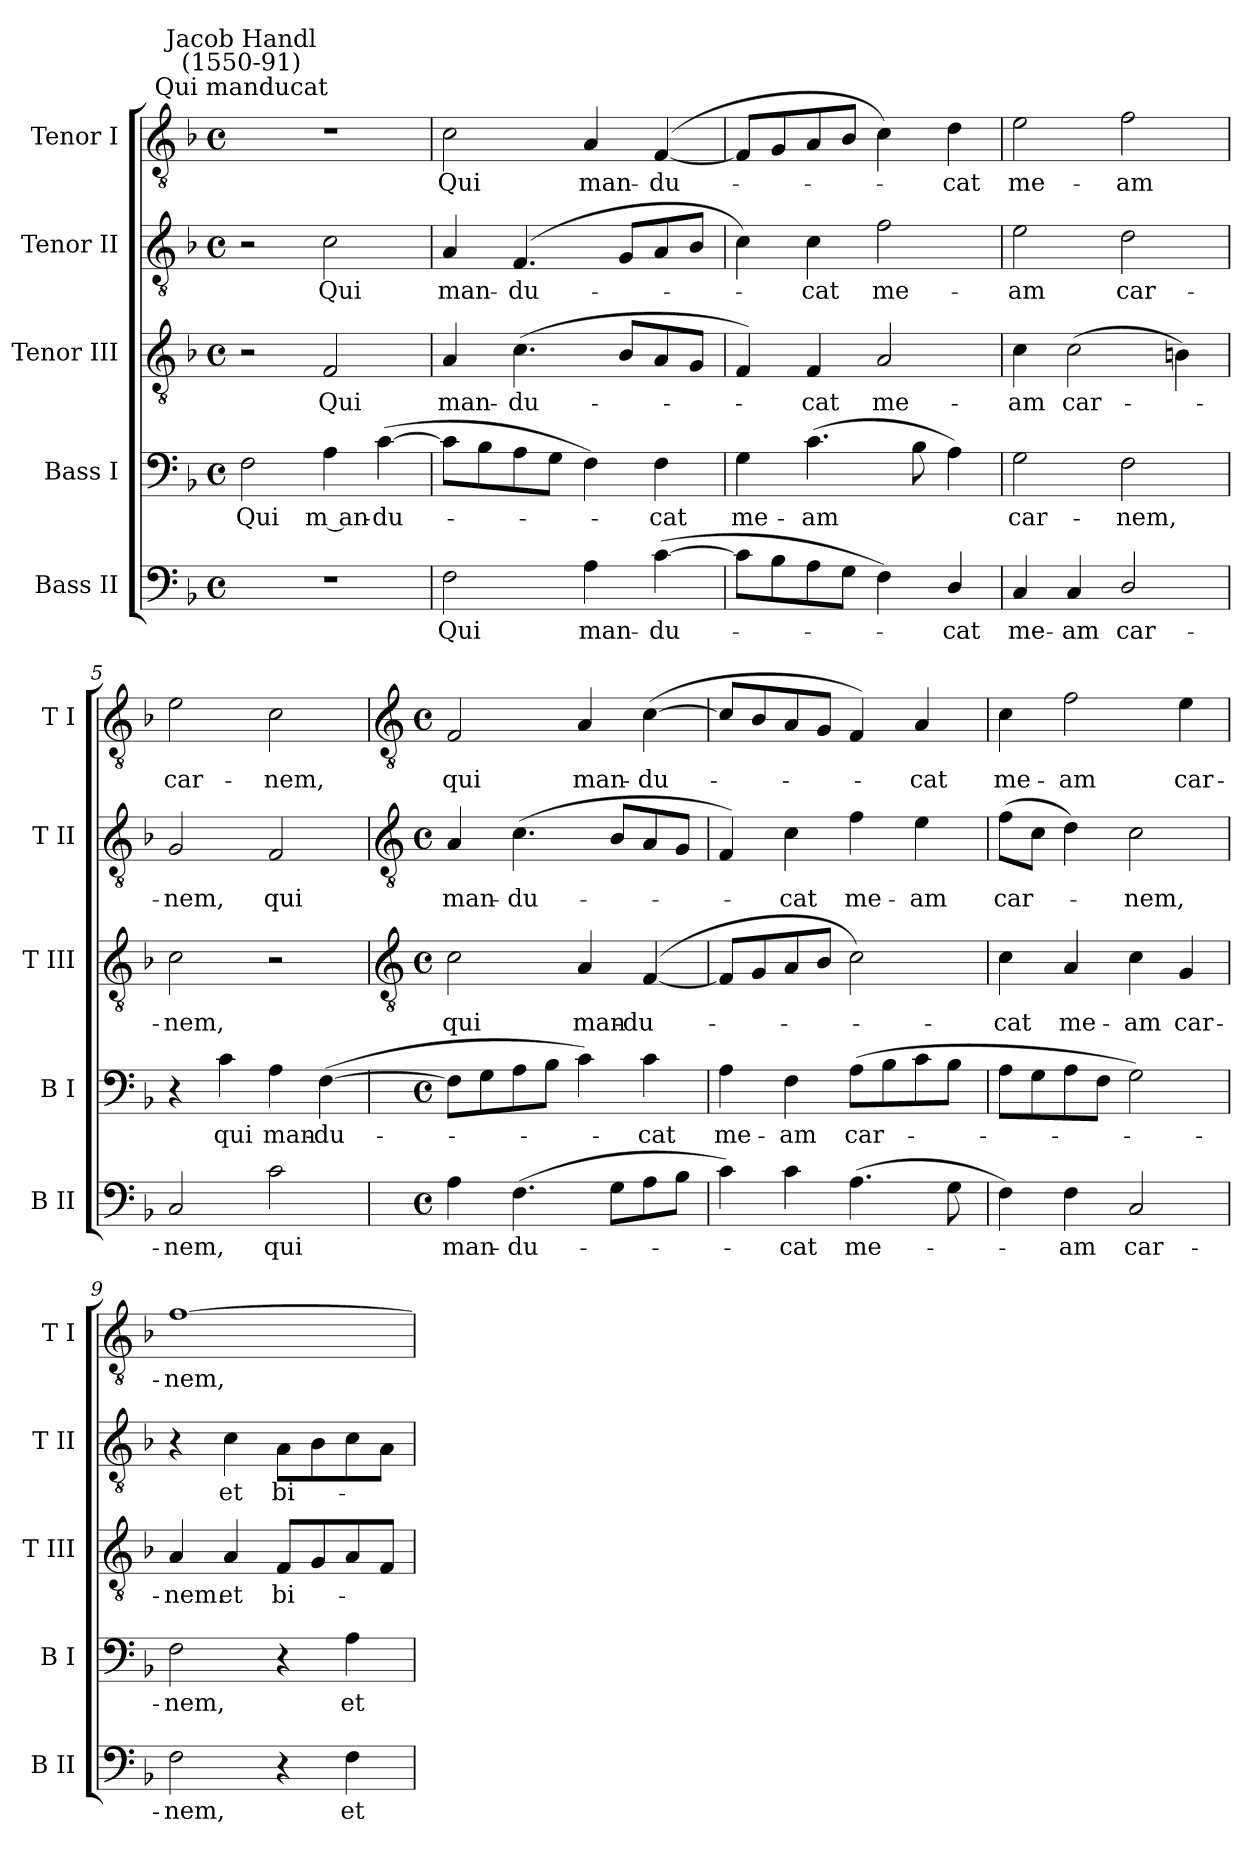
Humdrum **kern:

**kern	**text	**kern	**text	**kern	**text	**kern	**text	**kern	**text
*part5	*part5	*part4	*part4	*part3	*part3	*part2	*part2	*part1	*part1
*staff5	*staff5	*staff4	*staff4	*staff3	*staff3	*staff2	*staff2	*staff1	*staff1
*I"Bass II	*	*I"Bass I	*	*I"Tenor III	*	*I"Tenor II	*	*I"Tenor I	*
*I'B II	*	*I'B I	*	*I'T III	*	*I'T II	*	*I'T I	*
*clefF4	*	*clefF4	*	*clefGv2	*	*clefGv2	*	*clefGv2	*
*k[b-]	*	*k[b-]	*	*k[b-]	*	*k[b-]	*	*k[b-]	*
*F:	*	*F:	*	*F:	*	*F:	*	*F:	*
*M4/4	*	*M4/4	*	*M4/4	*	*M4/4	*	*M4/4	*
*met(c)	*	*met(c)	*	*met(c)	*	*met(c)	*	*met(c)	*
=1	=1	=1	=1	=1	=1	=1	=1	=1	=1
!	!	!	!	!	!	!	!	!LO:TX:a:cj:t=Qui manducat	!
!	!	!	!	!	!	!	!	!LO:TX:a:cj:t=Jacob Handl\n(1550-91)	!
!	!	!	!LO:LY:b	!	!	!	!	!	!
1r	.	2F	Qui	2r	.	2r	.	1r	.
!	!	!	!LO:LY:b	!	!LO:LY:b	!	!LO:LY:b	!	!
.	.	4A	m an-	2F	Qui	2c	Qui	.	.
!	!	!	!LO:LY:b	!	!	!	!	!	!
.	.	(>[4c	-du-	.	.	.	.	.	.
=2	=2	=2	=2	=2	=2	=2	=2	=2	=2
!	!LO:LY:b	!	!	!	!LO:LY:b	!	!LO:LY:b	!	!LO:LY:b
2F	Qui	8cL]	.	4A	man-	4A	man-	2c	Qui
.	.	8B-	.	.	.	.	.	.	.
!	!	!	!	!	!LO:LY:b	!	!LO:LY:b	!	!
.	.	8A	.	(<4.c	-du-	(<4.F	-du-	.	.
.	.	8GJ	.	.	.	.	.	.	.
!	!LO:LY:b	!	!	!	!	!	!	!	!LO:LY:b
4A	man-	4F)	.	.	.	.	.	4A	man-
.	.	.	.	8B-L	.	8GL	.	.	.
!	!LO:LY:b	!	!LO:LY:b	!	!	!	!	!	!LO:LY:b
(>[4c	-du-	4F	cat	8A	.	8A	.	(<[4F	-du-
.	.	.	.	8GJ	.	8B-J	.	.	.
=3	=3	=3	=3	=3	=3	=3	=3	=3	=3
!	!	!	!LO:LY:b	!	!	!	!	!	!
8cL]	.	4G	me-	4F)	.	4c)	.	8FL]	.
8B-	.	.	.	.	.	.	.	8G	.
!	!	!	!LO:LY:b	!	!LO:LY:b	!	!LO:LY:b	!	!
8A	.	(>4.c	-am	4F	cat	4c	cat	8A	.
8GJ	.	.	.	.	.	.	.	8B-J	.
!	!	!	!	!	!LO:LY:b	!	!LO:LY:b	!	!
4F)	.	.	.	2A	me-	2f	me-	4c)	.
.	.	8B-	.	.	.	.	.	.	.
!	!LO:LY:b	!	!	!	!	!	!	!	!LO:LY:b
4D/	cat	4A)	.	.	.	.	.	4d	cat
=4	=4	=4	=4	=4	=4	=4	=4	=4	=4
!	!LO:LY:b	!	!LO:LY:b	!	!LO:LY:b	!	!LO:LY:b	!	!LO:LY:b
4C	me-	2G	car-	4c	-am	2e	-am	2e	me-
!	!LO:LY:b	!	!	!	!LO:LY:b	!	!	!	!
4C	-am	.	.	(>2c	car-	.	.	.	.
!	!LO:LY:b	!	!LO:LY:b	!	!	!	!LO:LY:b	!	!LO:LY:b
2D/	car-	2F	-nem,	.	.	2d	car-	2f	-am
.	.	.	.	4Bn)	.	.	.	.	.
=5	=5	=5	=5	=5	=5	=5	=5	=5	=5
!	!LO:LY:b	!	!	!	!LO:LY:b	!	!LO:LY:b	!	!LO:LY:b
2C	-nem,	4r	.	2c	nem,	2G	-nem,	2e	car-
!	!	!	!LO:LY:b	!	!	!	!	!	!
.	.	4c	qui	.	.	.	.	.	.
!	!LO:LY:b	!	!LO:LY:b	!	!	!	!LO:LY:b	!	!LO:LY:b
2c	qui	4A	man-	2r	.	2F	qui	2c	-nem,
!	!	!	!LO:LY:b	!	!	!	!	!	!
.	.	(>[4F	-du-	.	.	.	.	.	.
!!LO:LB:g=z
=6	=6	=6	=6	=6	=6	=6	=6	=6	=6
*	*	*	*	*clefGv2	*	*clefGv2	*	*clefGv2	*
*M4/4	*	*M4/4	*	*M4/4	*	*M4/4	*	*M4/4	*
*met(c)	*	*met(c)	*	*met(c)	*	*met(c)	*	*met(c)	*
!	!LO:LY:b	!	!	!	!LO:LY:b	!	!LO:LY:b	!	!LO:LY:b
4A	man-	8FL]	.	2c	qui	4A	man-	2F	qui
.	.	8G	.	.	.	.	.	.	.
!	!LO:LY:b	!	!	!	!	!	!LO:LY:b	!	!
(>4.F	-du-	8A	.	.	.	(<4.c	-du-	.	.
.	.	8B-J	.	.	.	.	.	.	.
!	!	!	!	!	!LO:LY:b	!	!	!	!LO:LY:b
.	.	4c)	.	4A	man-	.	.	4A	man-
8GL	.	.	.	.	.	8B-L	.	.	.
!	!	!	!LO:LY:b	!	!LO:LY:b	!	!	!	!LO:LY:b
8A	.	4c	cat	(<[4F	-du-	8A	.	(<[4c	-du-
8B-J	.	.	.	.	.	8GJ	.	.	.
=7	=7	=7	=7	=7	=7	=7	=7	=7	=7
!	!	!	!LO:LY:b	!	!	!	!	!	!
4c)	.	4A	me-	8FL]	.	4F)	.	8cL]	.
.	.	.	.	8G	.	.	.	8B-	.
!	!LO:LY:b	!	!LO:LY:b	!	!	!	!LO:LY:b	!	!
4c	cat	4F	-am	8A	.	4c	cat	8A	.
.	.	.	.	8B-J	.	.	.	8GJ	.
!	!LO:LY:b	!	!LO:LY:b	!	!	!	!LO:LY:b	!	!
(>4.A	me-	(>8AL	car-	2c)	.	4f	me-	4F)	.
.	.	8B-	.	.	.	.	.	.	.
!	!	!	!	!	!	!	!LO:LY:b	!	!LO:LY:b
.	.	8c	.	.	.	4e	-am	4A	cat
8G	.	8B-J	.	.	.	.	.	.	.
=8	=8	=8	=8	=8	=8	=8	=8	=8	=8
!	!	!	!	!	!LO:LY:b	!	!LO:LY:b	!	!LO:LY:b
4F)	.	8AL	.	4c	cat	(>8fL	car-	4c	me-
.	.	8G	.	.	.	8cJ	.	.	.
!	!LO:LY:b	!	!	!	!LO:LY:b	!	!	!	!LO:LY:b
4F	am	8A	.	4A	me-	4d)	.	2f	-am
.	.	8FJ	.	.	.	.	.	.	.
!	!LO:LY:b	!	!	!	!LO:LY:b	!	!LO:LY:b	!	!
2C	car-	2G)	.	4c	-am	2c	nem,	.	.
!	!	!	!	!	!LO:LY:b	!	!	!	!LO:LY:b
.	.	.	.	4G	car-	.	.	4e	car-
=9	=9	=9	=9	=9	=9	=9	=9	=9	=9
!	!LO:LY:b	!	!LO:LY:b	!	!LO:LY:b	!	!	!	!LO:LY:b
2F	-nem,	2F	nem,	4A	-nem.	4r	.	[1f	-nem,
!	!	!	!	!	!LO:LY:b	!	!LO:LY:b	!	!
.	.	.	.	4A	et	4c	et	.	.
!	!	!	!	!	!LO:LY:b	!	!LO:LY:b	!	!
4r	.	4r	.	8FL	bi-	8AL	bi-	.	.
.	.	.	.	8G	.	8B-	.	.	.
!	!LO:LY:b	!	!LO:LY:b	!	!	!	!	!	!
4F	et	4A	et	8A	.	8c	.	.	.
.	.	.	.	8FJ	.	8AJ	.	.	.
=	=	=	=	=	=	=	=	=	=
*-	*-	*-	*-	*-	*-	*-	*-	*-	*-
